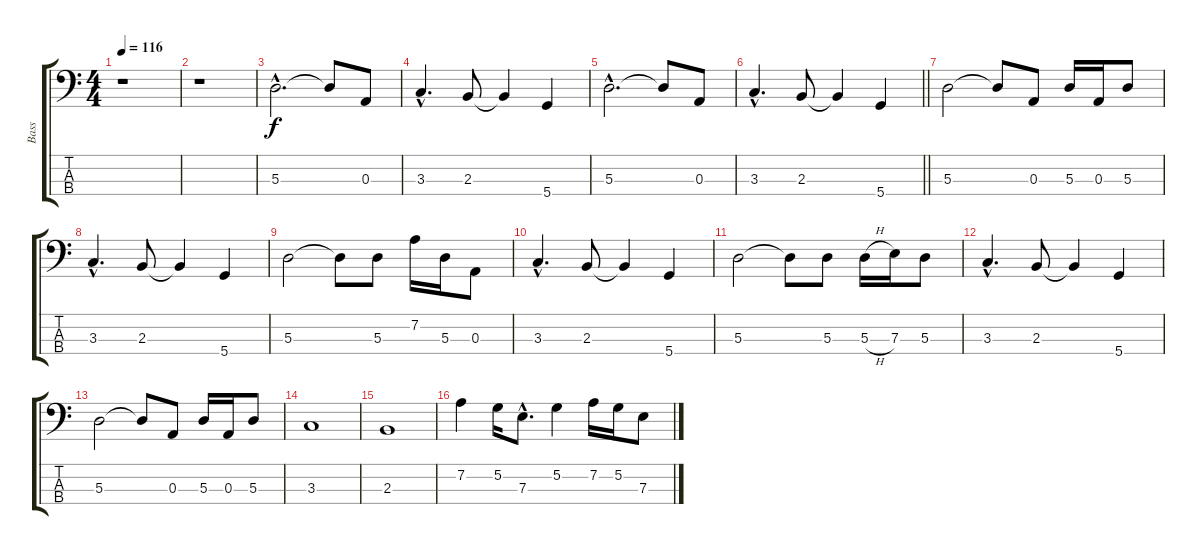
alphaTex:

\track ("Bass" "Bass") {instrument electricbassfinger}
\staff {score tabs}
\tuning (G2 D2 A1 D1) {hide}
\ts (4 4)
\tempo 116
\clef f4
\ks c
r.1{dy f instrument electricbassfinger} |
r.1 |
5.3{hac}.2{d} 5.3{t}.8 0.3.8 |
3.3{hac}.4{d} 2.3.8 2.3{t}.4 5.4.4 |
5.3{hac}.2{d} 5.3{t}.8 0.3.8 |
\barLineRight lightlight
3.3{hac}.4{d} 2.3.8 2.3{t}.4 5.4.4 |
5.3.2 5.3{t}.8 0.3.8 5.3.16 0.3.16 5.3.8 |
3.3{hac}.4{d} 2.3.8 2.3{t}.4 5.4.4 |
5.3.2 5.3{t}.8 5.3.8 7.2.16 5.3.16 0.3.8 |
3.3{hac}.4{d} 2.3.8 2.3{t}.4 5.4.4 |
5.3.2 5.3{t}.8 5.3.8 5.3{h}.16 7.3.16 5.3.8 |
3.3{hac}.4{d} 2.3.8 2.3{t}.4 5.4.4 |
5.3.2 5.3{t}.8 0.3.8 5.3.16 0.3.16 5.3.8 |
3.3.1 |
2.3.1 |
7.2.4 5.2.16 7.3{hac}.8{d} 5.2.4 7.2.16 5.2.16 7.3.8
